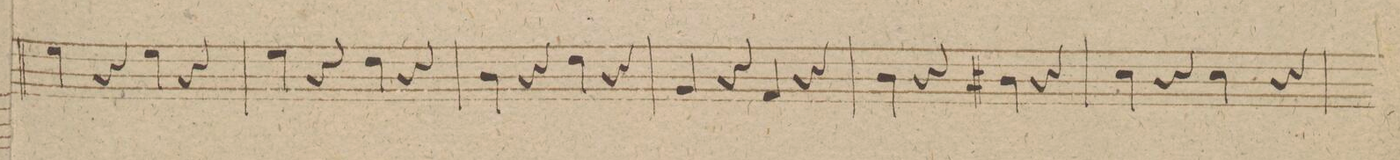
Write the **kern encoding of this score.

**kern
*I"Organo.
*clefF4
*k[f#]
*met(c|)
*M2/2
4G\
4r
4G\
4r
=264
4G\
4r
4F#\
4r
=265
4D\
4r
4F#\
4r
=266
4BB/
4r
4AA/
4r
=267
4D\
4r
4D#X\
4r
=268
4E\
4r
4E\
4r
=269
*-
